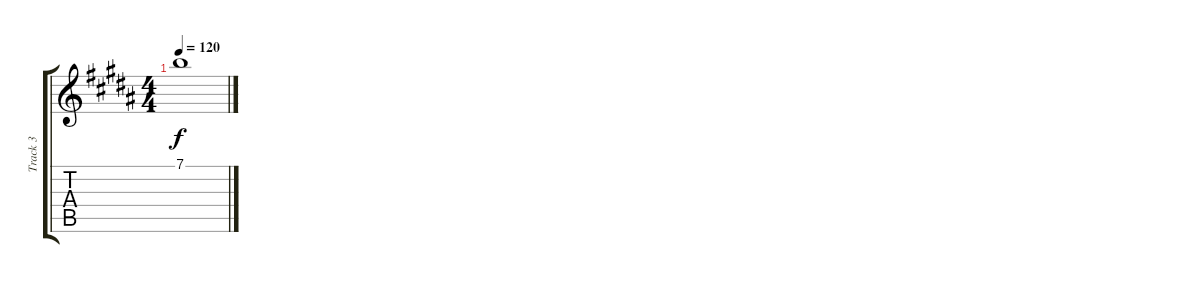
\track ("Track 3" "Track 3") {instrument overdrivenguitar}
\staff {score tabs}
\tuning (E4 B3 G3 D3 A2 E2) {hide}
\ts (4 4)
\tempo 120
\clef g2
\ks b
7.1.1{dy f}
